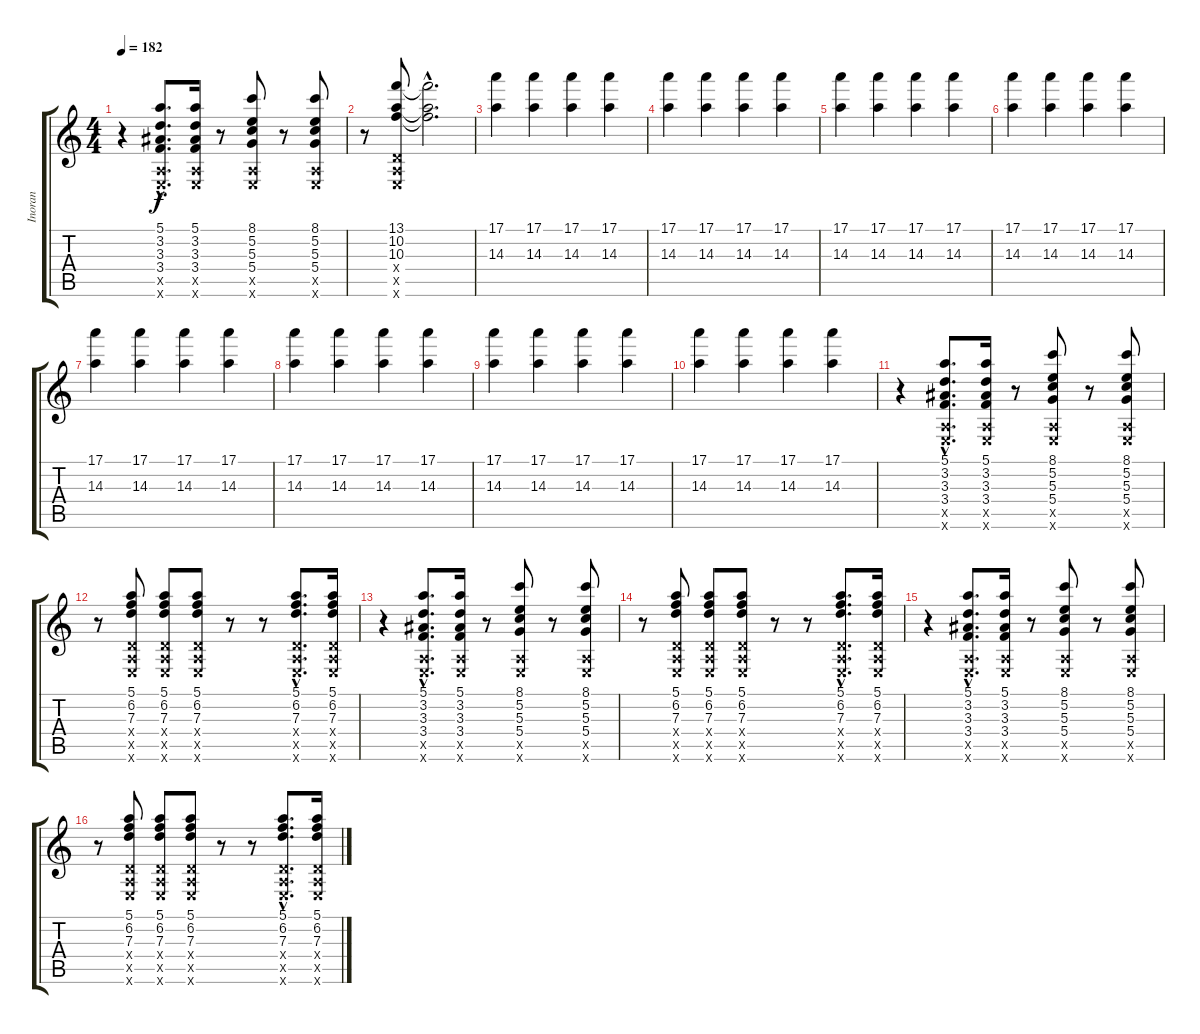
\track ("Inoran" "Inoran") {instrument overdrivenguitar}
\staff {score tabs}
\tuning (E4 B3 G3 D3 A2 E2) {hide}
\ts (4 4)
\tempo 182
\clef g2
\ks c
r.4{dy f} (5.1{hac} 3.2{hac} 3.3{hac} 3.4{hac} 0.5{hac x} 0.6{hac x}).8{d} (5.1 3.2 3.3 3.4 0.5{x} 0.6{x}).16 r.8 (8.1 5.2 5.3 5.4 0.5{x} 0.6{x}).8 r.8 (8.1 5.2 5.3 5.4 0.5{x} 0.6{x}).8 |
r.8 (13.1 10.2 10.3 0.4{x} 0.5{x} 0.6{x}).8 (13.1{hac t} 10.2{hac t} 10.3{hac t}).2{d} |
(17.1 14.3).4 (17.1 14.3).4 (17.1 14.3).4 (17.1 14.3).4 |
(17.1 14.3).4 (17.1 14.3).4 (17.1 14.3).4 (17.1 14.3).4 |
(17.1 14.3).4 (17.1 14.3).4 (17.1 14.3).4 (17.1 14.3).4 |
(17.1 14.3).4 (17.1 14.3).4 (17.1 14.3).4 (17.1 14.3).4 |
(17.1 14.3).4 (17.1 14.3).4 (17.1 14.3).4 (17.1 14.3).4 |
(17.1 14.3).4 (17.1 14.3).4 (17.1 14.3).4 (17.1 14.3).4 |
(17.1 14.3).4 (17.1 14.3).4 (17.1 14.3).4 (17.1 14.3).4 |
(17.1 14.3).4 (17.1 14.3).4 (17.1 14.3).4 (17.1 14.3).4 |
r.4 (5.1{hac} 3.2{hac} 3.3{hac} 3.4{hac} 0.5{hac x} 0.6{hac x}).8{d} (5.1 3.2 3.3 3.4 0.5{x} 0.6{x}).16 r.8 (8.1 5.2 5.3 5.4 0.5{x} 0.6{x}).8 r.8 (8.1 5.2 5.3 5.4 0.5{x} 0.6{x}).8 |
r.8 (5.1 6.2 7.3 0.4{x} 0.5{x} 0.6{x}).8 (5.1 6.2 7.3 0.4{x} 0.5{x} 0.6{x}).8 (5.1 6.2 7.3 0.4{x} 0.5{x} 0.6{x}).8 r.8 r.8 (5.1{hac} 6.2{hac} 7.3{hac} 0.4{hac x} 0.5{hac x} 0.6{hac x}).8{d} (5.1 6.2 7.3 0.4{x} 0.5{x} 0.6{x}).16 |
r.4 (5.1{hac} 3.2{hac} 3.3{hac} 3.4{hac} 0.5{hac x} 0.6{hac x}).8{d} (5.1 3.2 3.3 3.4 0.5{x} 0.6{x}).16 r.8 (8.1 5.2 5.3 5.4 0.5{x} 0.6{x}).8 r.8 (8.1 5.2 5.3 5.4 0.5{x} 0.6{x}).8 |
r.8 (5.1 6.2 7.3 0.4{x} 0.5{x} 0.6{x}).8 (5.1 6.2 7.3 0.4{x} 0.5{x} 0.6{x}).8 (5.1 6.2 7.3 0.4{x} 0.5{x} 0.6{x}).8 r.8 r.8 (5.1{hac} 6.2{hac} 7.3{hac} 0.4{hac x} 0.5{hac x} 0.6{hac x}).8{d} (5.1 6.2 7.3 0.4{x} 0.5{x} 0.6{x}).16 |
r.4 (5.1{hac} 3.2{hac} 3.3{hac} 3.4{hac} 0.5{hac x} 0.6{hac x}).8{d} (5.1 3.2 3.3 3.4 0.5{x} 0.6{x}).16 r.8 (8.1 5.2 5.3 5.4 0.5{x} 0.6{x}).8 r.8 (8.1 5.2 5.3 5.4 0.5{x} 0.6{x}).8 |
r.8 (5.1 6.2 7.3 0.4{x} 0.5{x} 0.6{x}).8 (5.1 6.2 7.3 0.4{x} 0.5{x} 0.6{x}).8 (5.1 6.2 7.3 0.4{x} 0.5{x} 0.6{x}).8 r.8 r.8 (5.1{hac} 6.2{hac} 7.3{hac} 0.4{hac x} 0.5{hac x} 0.6{hac x}).8{d} (5.1 6.2 7.3 0.4{x} 0.5{x} 0.6{x}).16
